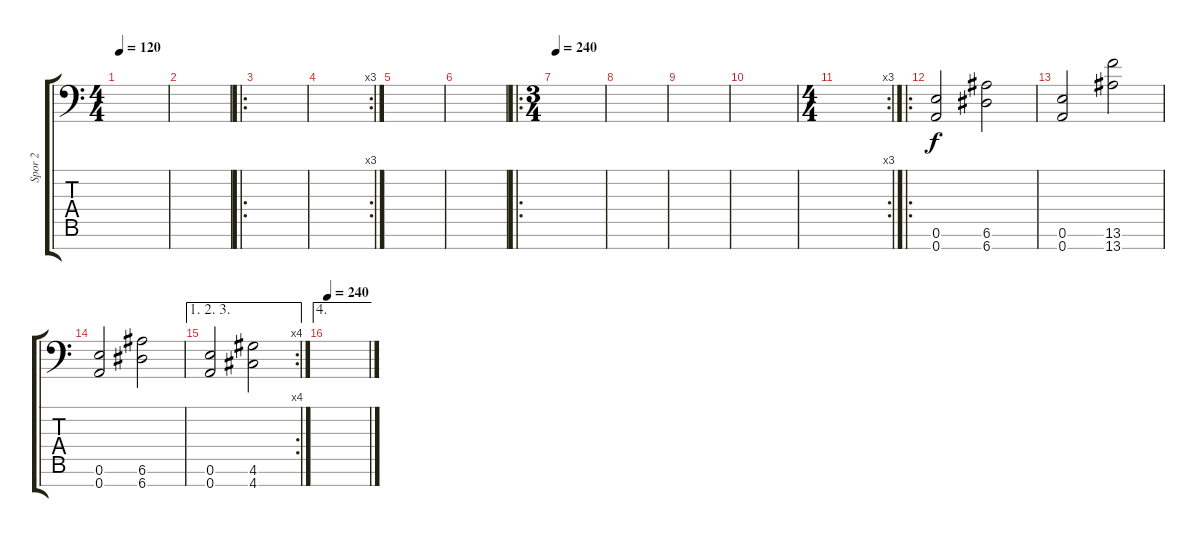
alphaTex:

\track ("Spor 2" "Spor 2") {instrument distortionguitar}
\staff {score tabs}
\tuning (E4 B3 G3 D3 A2 E2 A1) {hide}
\ts (4 4)
\tempo 120
\clef f4
\ks c
|
|
\ro
|
\rc 3
|
|
|
\ro
\ts (3 4)
\tempo 240
|
|
|
|
\rc 3
\ts (4 4)
|
\ro
(0.6 0.7).2 (6.6 6.7).2 |
(0.6 0.7).2 (13.6 13.7).2 |
(0.6 0.7).2 (6.6 6.7).2 |
\ae (1 2 3)
\rc 4
(0.6 0.7).2 (4.6 4.7).2 |
\ae 4
\tempo 240
